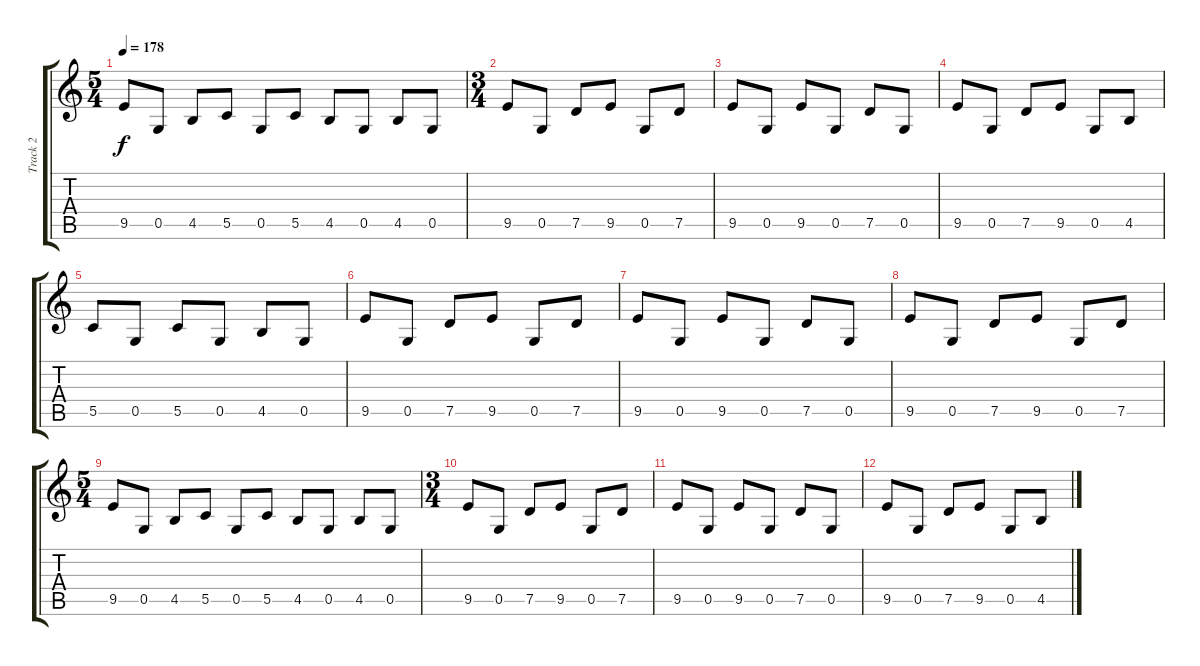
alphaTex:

\track ("Track 2" "Track 2") {instrument distortionguitar}
\staff {score tabs}
\tuning (D4 A3 F3 C3 G2 C2) {hide}
\ts (5 4)
\tempo 178
\clef g2
\ks c
9.5.8{dy f} 0.5.8 4.5.8 5.5.8 0.5.8 5.5.8 4.5.8 0.5.8 4.5.8 0.5.8 |
\ts (3 4)
9.5.8{instrument distortionguitar} 0.5.8 7.5.8 9.5.8 0.5.8 7.5.8 |
9.5.8 0.5.8 9.5.8 0.5.8 7.5.8 0.5.8 |
9.5.8 0.5.8 7.5.8 9.5.8 0.5.8 4.5.8 |
5.5.8 0.5.8 5.5.8 0.5.8 4.5.8 0.5.8 |
9.5.8{instrument distortionguitar} 0.5.8 7.5.8 9.5.8 0.5.8 7.5.8 |
9.5.8 0.5.8 9.5.8 0.5.8 7.5.8 0.5.8 |
9.5.8{instrument distortionguitar} 0.5.8 7.5.8 9.5.8 0.5.8 7.5.8 |
\ts (5 4)
9.5.8 0.5.8 4.5.8 5.5.8 0.5.8 5.5.8 4.5.8 0.5.8 4.5.8 0.5.8 |
\ts (3 4)
9.5.8{instrument distortionguitar} 0.5.8 7.5.8 9.5.8 0.5.8 7.5.8 |
9.5.8 0.5.8 9.5.8 0.5.8 7.5.8 0.5.8 |
9.5.8 0.5.8 7.5.8 9.5.8 0.5.8 4.5.8
